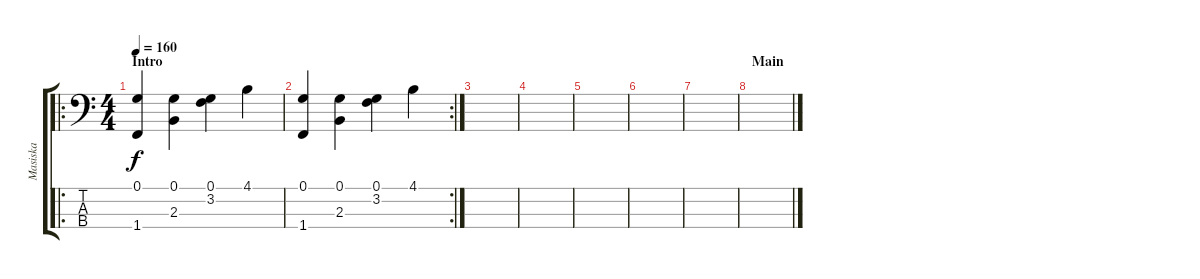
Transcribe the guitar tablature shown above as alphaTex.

\track ("Masiska" "Masiska") {instrument electricbassfinger}
\staff {score tabs}
\tuning (G2 D2 A1 E1) {hide}
\ro
\ts (4 4)
\section ("" "Intro")
\tempo 160
\clef f4
\ks c
(0.1 1.4).4{dy f instrument electricbassfinger} (0.1 2.3).4 (0.1 3.2).4 4.1.4 |
\rc 2
(0.1 1.4).4 (0.1 2.3).4 (0.1 3.2).4 4.1.4 |
|
|
|
|
|
\section ("" "Main ")
